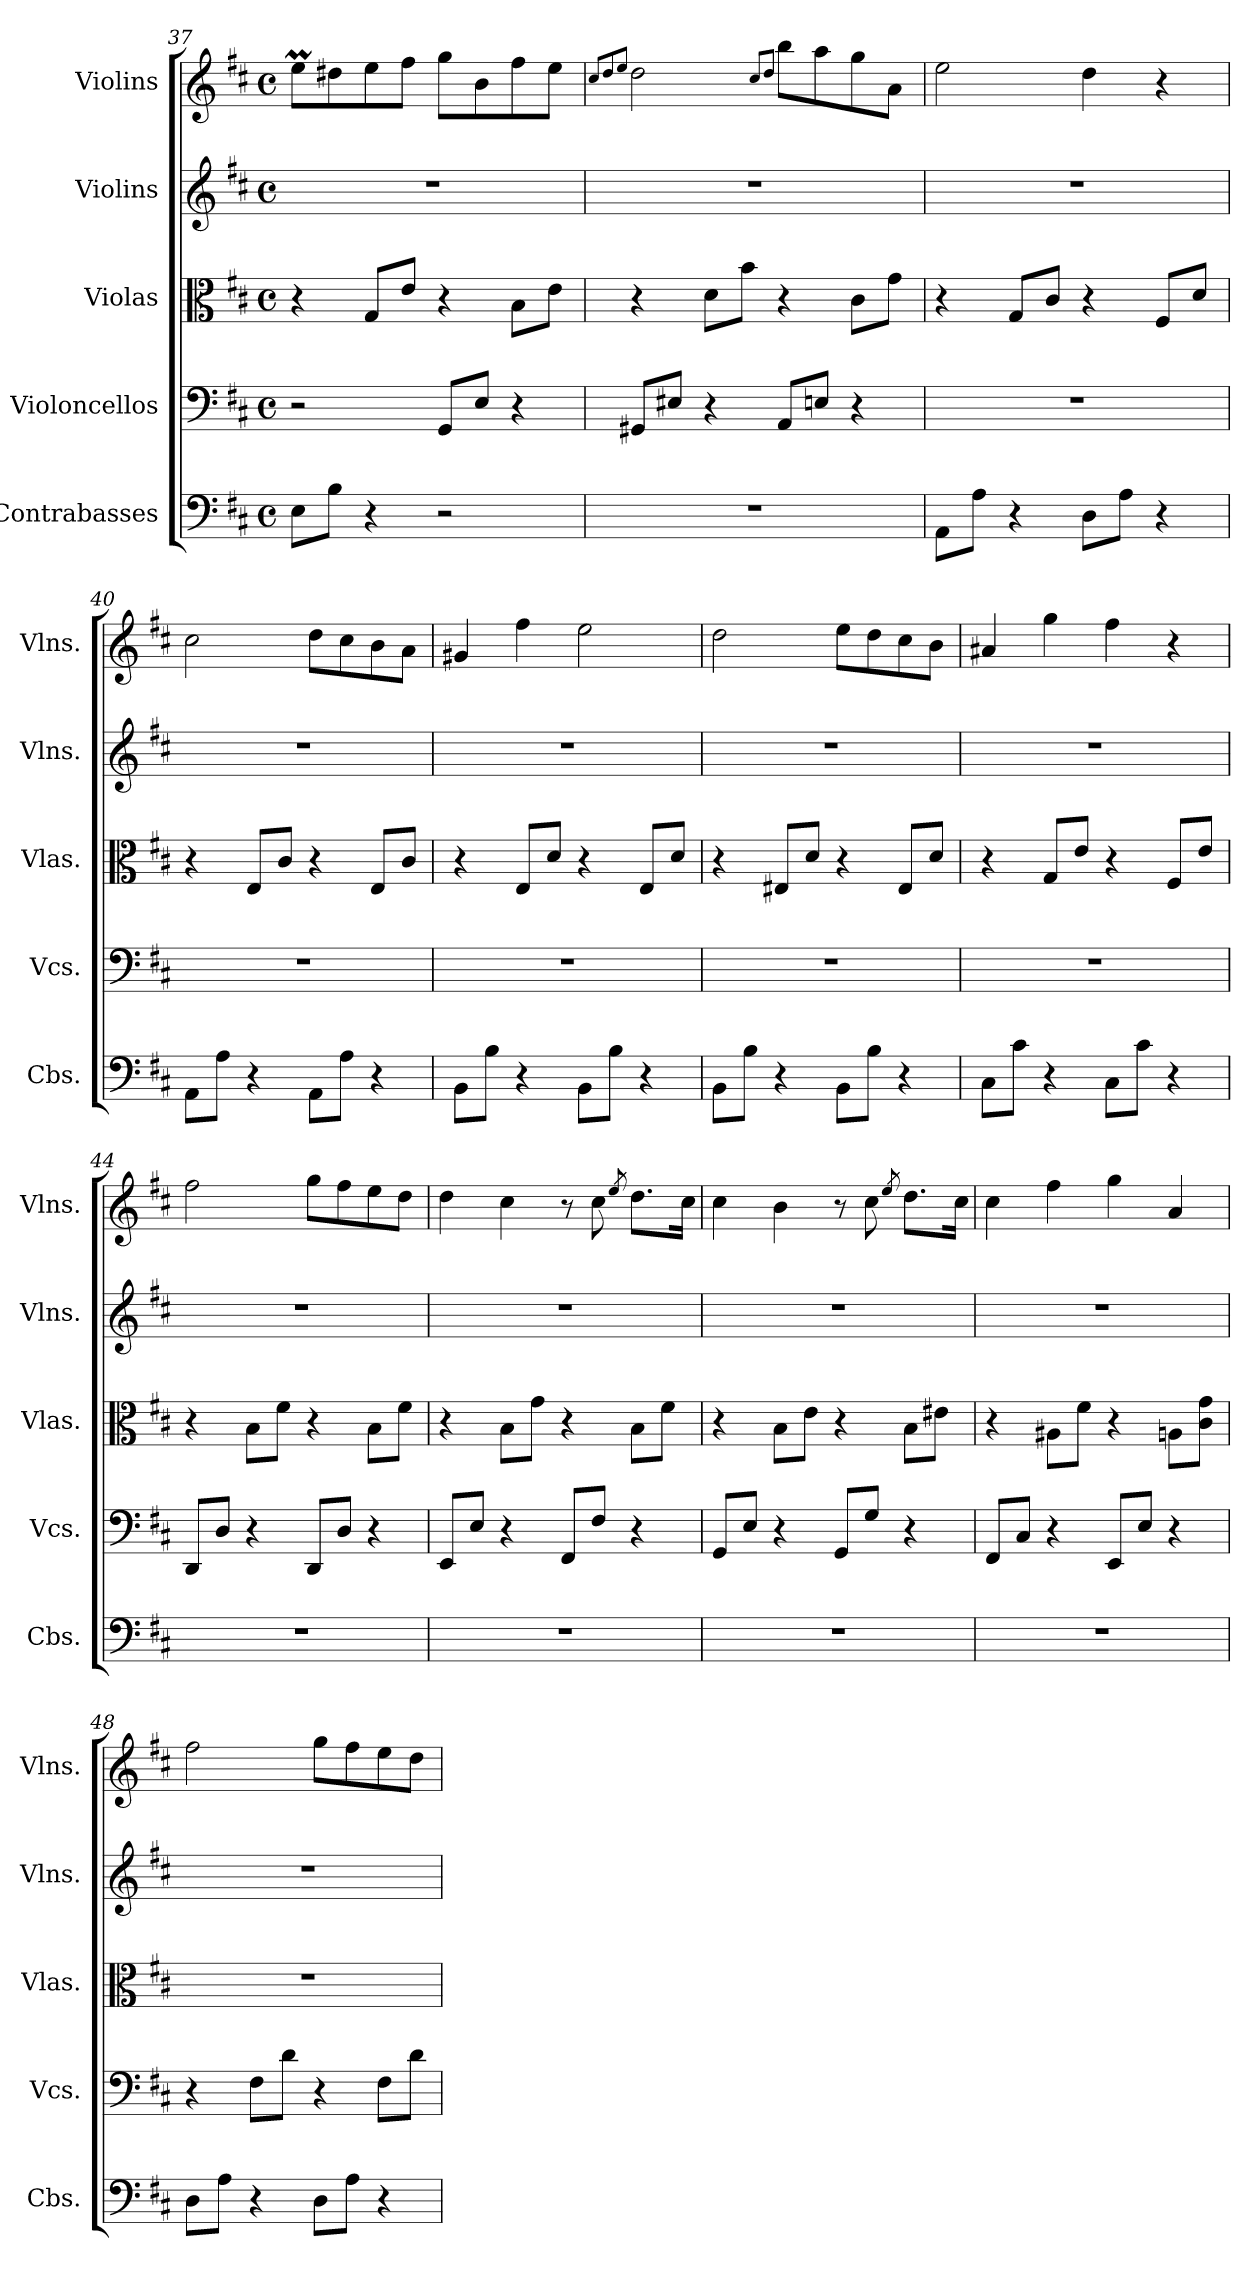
**kern	**kern	**kern	**kern	**kern
*part5	*part4	*part3	*part2	*part1
*staff5	*staff4	*staff3	*staff2	*staff1
*I"Contrabasses	*I"Violoncellos	*I"Violas	*I"Violins	*I"Violins
*I'Cbs.	*I'Vcs.	*I'Vlas.	*I'Vlns.	*I'Vlns.
*clefF4	*clefF4	*clefC3	*clefG2	*clefG2
*ITrd7c12	*	*	*	*
*k[f#c#]	*k[f#c#]	*k[f#c#]	*k[f#c#]	*k[f#c#]
*M4/4	*M4/4	*M4/4	*M4/4	*M4/4
*met(c)	*met(c)	*met(c)	*met(c)	*met(c)
=37	=37	=37	=37	=37
8EE\L	2r	4r	1r	8eeM\L
8BB\J	.	.	.	8dd#X\
4r	.	8G/L	.	8ee\
.	.	8e/J	.	8ff#\J
2r	8GG/L	4r	.	8gg\L
.	8E/J	.	.	8b\
.	4r	8B\L	.	8ff#\
.	.	8e\J	.	8ee\J
=38	=38	=38	=38	=38
.	.	.	.	8qcc#/L
.	.	.	.	8qdd/
.	.	.	.	8qee/J
1r	8GG#X/L	4r	1r	2dd\
.	8E#X/J	.	.	.
.	4r	8d\L	.	.
.	.	8b\J	.	.
.	.	.	.	8qcc#/L
.	.	.	.	8qdd/J
.	8AA/L	4r	.	8bb\L
.	8En/J	.	.	8aa\
.	4r	8c#\L	.	8gg\
.	.	8g\J	.	8a\J
=39	=39	=39	=39	=39
8AAA\L	1r	4r	1r	2ee\
8AA\J	.	.	.	.
4r	.	8G/L	.	.
.	.	8c#/J	.	.
8DD\L	.	4r	.	4dd\
8AA\J	.	.	.	.
4r	.	8F#/L	.	4r
.	.	8d/J	.	.
!!LO:PB:g=z
=40	=40	=40	=40	=40
8AAA\L	1r	4r	1r	2cc#\
8AA\J	.	.	.	.
4r	.	8E/L	.	.
.	.	8c#/J	.	.
8AAA\L	.	4r	.	8dd\L
8AA\J	.	.	.	8cc#\
4r	.	8E/L	.	8b\
.	.	8c#/J	.	8a\J
=41	=41	=41	=41	=41
8BBB\L	1r	4r	1r	4g#X/
8BB\J	.	.	.	.
4r	.	8E/L	.	4ff#\
.	.	8d/J	.	.
8BBB\L	.	4r	.	2ee\
8BB\J	.	.	.	.
4r	.	8E/L	.	.
.	.	8d/J	.	.
=42	=42	=42	=42	=42
8BBB\L	1r	4r	1r	2dd\
8BB\J	.	.	.	.
4r	.	8E#X/L	.	.
.	.	8d/J	.	.
8BBB\L	.	4r	.	8ee\L
8BB\J	.	.	.	8dd\
4r	.	8E#/L	.	8cc#\
.	.	8d/J	.	8b\J
=43	=43	=43	=43	=43
8CC#\L	1r	4r	1r	4a#X/
8C#\J	.	.	.	.
4r	.	8G/L	.	4gg\
.	.	8e/J	.	.
8CC#\L	.	4r	.	4ff#\
8C#\J	.	.	.	.
4r	.	8F#/L	.	4r
.	.	8e/J	.	.
=44	=44	=44	=44	=44
1r	8DD/L	4r	1r	2ff#\
.	8D/J	.	.	.
.	4r	8B\L	.	.
.	.	8f#\J	.	.
.	8DD/L	4r	.	8gg\L
.	8D/J	.	.	8ff#\
.	4r	8B\L	.	8ee\
.	.	8f#\J	.	8dd\J
!!LO:LB:g=z
=45	=45	=45	=45	=45
1r	8EE/L	4r	1r	4dd\
.	8E/J	.	.	.
.	4r	8B\L	.	4cc#\
.	.	8g\J	.	.
.	8FF#/L	4r	.	8r
.	8F#/J	.	.	8cc#\
.	.	.	.	8qee/
.	4r	8B\L	.	8.dd\L
.	.	8f#\J	.	.
.	.	.	.	16cc#\Jk
=46	=46	=46	=46	=46
1r	8GG/L	4r	1r	4cc#\
.	8E/J	.	.	.
.	4r	8B\L	.	4b\
.	.	8e\J	.	.
.	8GG/L	4r	.	8r
.	8G/J	.	.	8cc#\
.	.	.	.	8qee/
.	4r	8B\L	.	8.dd\L
.	.	8e#X\J	.	.
.	.	.	.	16cc#\Jk
=47	=47	=47	=47	=47
1r	8FF#/L	4r	1r	4cc#\
.	8C#/J	.	.	.
.	4r	8A#X\L	.	4ff#\
.	.	8f#\J	.	.
.	8EE/L	4r	.	4gg\
.	8E/J	.	.	.
.	4r	8An\L	.	4a/
.	.	8c#\ 8g\J	.	.
=48	=48	=48	=48	=48
8DD\L	4r	1r	1r	2ff#\
8AA\J	.	.	.	.
4r	8F#\L	.	.	.
.	8d\J	.	.	.
8DD\L	4r	.	.	8gg\L
8AA\J	.	.	.	8ff#\
4r	8F#\L	.	.	8ee\
.	8d\J	.	.	8dd\J
=	=	=	=	=
*-	*-	*-	*-	*-
